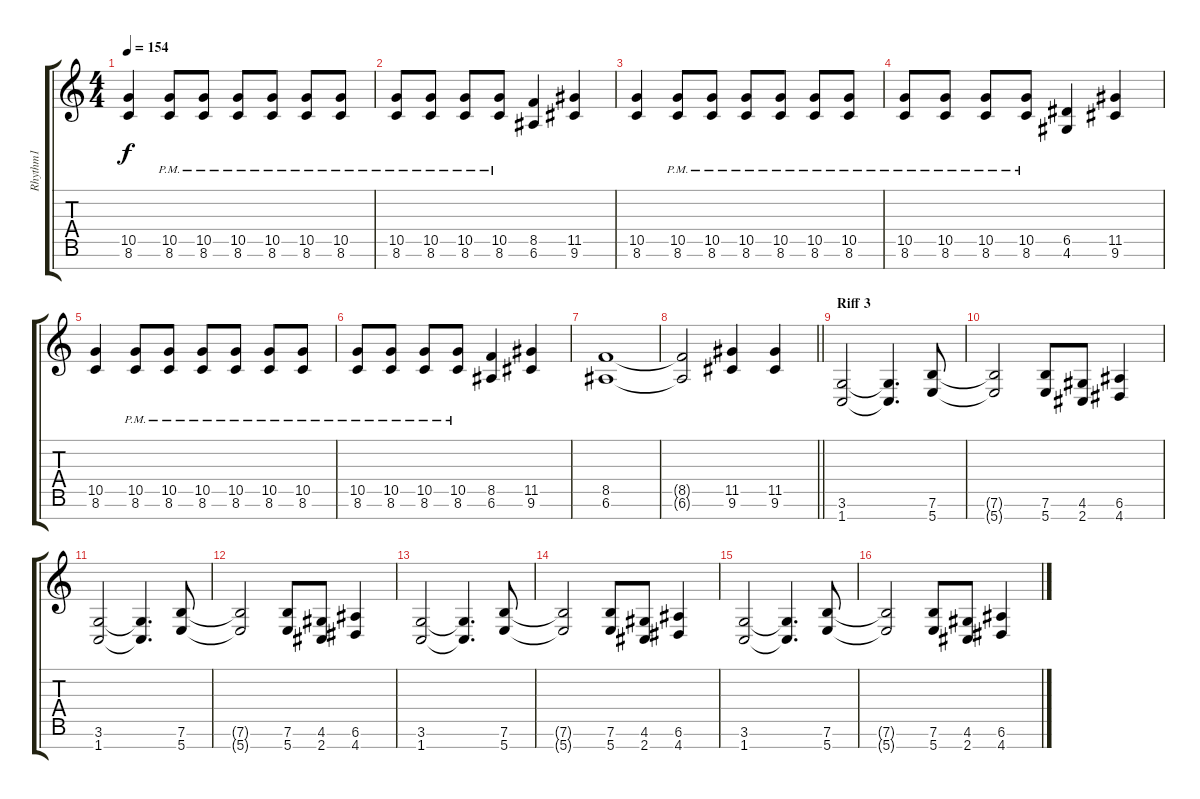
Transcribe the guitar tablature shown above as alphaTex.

\track ("Rhythm1" "Rhythm1") {instrument distortionguitar}
\staff {score tabs}
\tuning (E4 B3 G3 D3 A2 E2 B1) {hide}
\ts (4 4)
\tempo 154
\clef g2
\ks c
(10.5 8.6).4{dy f} (10.5{pm} 8.6{pm}).8 (10.5{pm} 8.6{pm}).8 (10.5{pm} 8.6{pm}).8 (10.5{pm} 8.6{pm}).8 (10.5{pm} 8.6{pm}).8 (10.5{pm} 8.6{pm}).8 |
(10.5{pm} 8.6{pm}).8 (10.5{pm} 8.6{pm}).8 (10.5{pm} 8.6{pm}).8 (10.5{pm} 8.6{pm}).8 (8.5 6.6).4 (11.5 9.6).4 |
(10.5 8.6).4 (10.5{pm} 8.6{pm}).8 (10.5{pm} 8.6{pm}).8 (10.5{pm} 8.6{pm}).8 (10.5{pm} 8.6{pm}).8 (10.5{pm} 8.6{pm}).8 (10.5{pm} 8.6{pm}).8 |
(10.5{pm} 8.6{pm}).8 (10.5{pm} 8.6{pm}).8 (10.5{pm} 8.6{pm}).8 (10.5{pm} 8.6{pm}).8 (6.5 4.6).4 (11.5 9.6).4 |
(10.5 8.6).4 (10.5{pm} 8.6{pm}).8 (10.5{pm} 8.6{pm}).8 (10.5{pm} 8.6{pm}).8 (10.5{pm} 8.6{pm}).8 (10.5{pm} 8.6{pm}).8 (10.5{pm} 8.6{pm}).8 |
(10.5{pm} 8.6{pm}).8 (10.5{pm} 8.6{pm}).8 (10.5{pm} 8.6{pm}).8 (10.5{pm} 8.6{pm}).8 (8.5 6.6).4 (11.5 9.6).4 |
(8.5 6.6).1 |
\barLineRight lightlight
(8.5{t} 6.6{t}).2 (11.5 9.6).4 (11.5 9.6).4 |
\section ("" "Riff 3")
(3.6 1.7).2 (3.6{t} 1.7{t}).4{d} (7.6 5.7).8 |
(7.6{t} 5.7{t}).2 (7.6 5.7).8 (4.6 2.7).8 (6.6 4.7).4 |
(3.6 1.7).2 (3.6{t} 1.7{t}).4{d} (7.6 5.7).8 |
(7.6{t} 5.7{t}).2 (7.6 5.7).8 (4.6 2.7).8 (6.6 4.7).4 |
(3.6 1.7).2 (3.6{t} 1.7{t}).4{d} (7.6 5.7).8 |
(7.6{t} 5.7{t}).2 (7.6 5.7).8 (4.6 2.7).8 (6.6 4.7).4 |
(3.6 1.7).2 (3.6{t} 1.7{t}).4{d} (7.6 5.7).8 |
(7.6{t} 5.7{t}).2 (7.6 5.7).8 (4.6 2.7).8 (6.6 4.7).4
